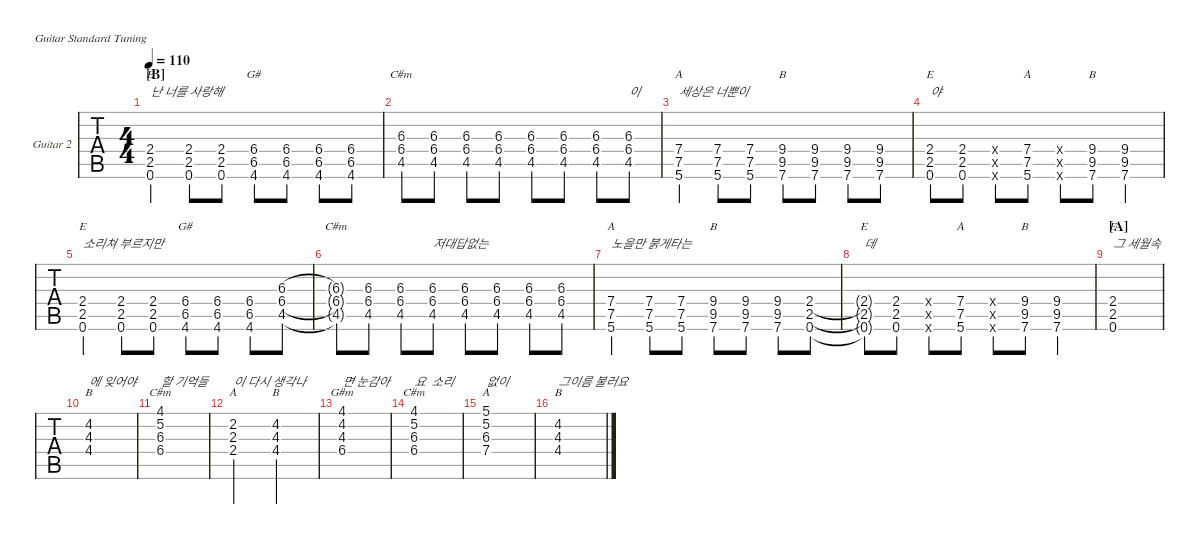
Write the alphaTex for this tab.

\defaultSystemsLayout 4
\hideDynamics
\bracketExtendMode nobrackets
\firstSystemTrackNameOrientation horizontal
\track ("Guitar 3" "Guitar 2") {defaultSystemsLayout 4 instrument distortionguitar}
\staff {tabs}
\tuning (E4 B3 G3 D3 A2 E2)
\chord ("C#m" x x 6 6 4 x) {firstfret 4 showdiagram false showfingering false}
\chord ("A" x x x 7 7 5) {firstfret 5 showdiagram false showfingering false}
\chord ("B" x x x 9 9 7) {firstfret 7 showdiagram false showfingering false}
\chord ("E" x x x 2 2 0) {showdiagram false showfingering false barre 2}
\chord ("G#" x x x 6 6 4) {firstfret 4 showdiagram false showfingering false}
\chord ("B" x 4 4 4 x x) {showdiagram false showfingering false barre (4 4)}
\chord ("C#m" 4 5 6 6 x x) {firstfret 4 showdiagram false showfingering false}
\chord ("A" x 2 2 2 x x) {showdiagram false showfingering false barre (2 2)}
\chord ("G#m" 4 4 4 6 x x) {firstfret 4 showdiagram false showfingering false barre (4 4)}
\chord ("A" 5 5 6 7 x x) {firstfret 5 showdiagram false showfingering false barre 5}
\ts (4 4)
\section ("B" "")
\tempo 110
\clef g2
\ks c
(2.4 2.5 0.6).4{ch "E" txt "난 너를 사랑해" dy mf} (2.4 0.6 2.5).8 (2.4 2.5 0.6).8 (4.6{acc #} 6.5{acc #} 6.4{acc #}).8{ch "G#"} (4.6{acc #} 6.5{acc #} 6.4{acc #}).8 (4.6{acc #} 6.5{acc #} 6.4{acc #}).8 (4.6{acc #} 6.5{acc #} 6.4{acc #}).8 |
(6.4{acc #} 4.5{acc #} 6.3{acc #}).8{ch "C#m"} (6.4{acc #} 4.5{acc #} 6.3{acc #}).8 (6.4{acc #} 4.5{acc #} 6.3{acc #}).8 (6.4{acc #} 4.5{acc #} 6.3{acc #}).8 (6.4{acc #} 4.5{acc #} 6.3{acc #}).8 (6.4{acc #} 4.5{acc #} 6.3{acc #}).8 (6.4{acc #} 4.5{acc #} 6.3{acc #}).8 (6.4{acc #} 4.5{acc #} 6.3{acc #}).8{txt "이"} |
(7.4 5.6 7.5).4{ch "A" txt "세상은 너뿐이"} (7.4 7.5 5.6).8 (7.4 7.5 5.6).8 (9.4 9.5{acc #} 7.6).8{ch "B"} (9.4 9.5{acc #} 7.6).8 (9.4 9.5{acc #} 7.6).8 (9.4 9.5{acc #} 7.6).8 |
(2.4 2.5 0.6).8{ch "E" txt "야"} (2.4 2.5 0.6).8 (0.4{x} 0.5{x} 0.6{x}).8 (7.4 5.6 7.5).8{ch "A"} (0.4{x} 0.5{x} 0.6{x}).8 (9.4 9.5{acc #} 7.6).8{ch "B"} (9.4{st} 9.5{st acc #} 7.6{st}).4 |
(2.4 2.5 0.6).4{ch "E" txt "소리쳐 부르지만"} (0.6 2.5 2.4).8 (2.4 2.5 0.6).8 (4.6{acc #} 6.5{acc #} 6.4{acc #}).8{ch "G#"} (6.4{acc #} 6.5{acc #} 4.6{acc #}).8 (4.6{acc #} 6.5{acc #} 6.4{acc #}).8 (4.5{acc #} 6.4{acc #} 6.3{acc #}).8 |
(6.3{t acc #} 6.4{t acc #} 4.5{t acc #}).8{ch "C#m"} (4.5{acc #} 6.4{acc #} 6.3{acc #}).8 (4.5{acc #} 6.4{acc #} 6.3{acc #}).8 (4.5{acc #} 6.4{acc #} 6.3{acc #}).8{txt "저대답없는"} (4.5{acc #} 6.4{acc #} 6.3{acc #}).8 (4.5{acc #} 6.4{acc #} 6.3{acc #}).8 (4.5{acc #} 6.4{acc #} 6.3{acc #}).8 (4.5{acc #} 6.4{acc #} 6.3{acc #}).8 |
(5.6 7.5 7.4).4{ch "A" txt "노을만 붉게타는"} (7.4 7.5 5.6).8 (7.4 7.5 5.6).8 (7.6 9.5{acc #} 9.4).8{ch "B"} (7.6 9.5{acc #} 9.4).8 (7.6 9.5{acc #} 9.4).8 (2.4 2.5 0.6).8 |
(0.6{t} 2.5{t} 2.4{t}).8{ch "E" txt "데"} (2.4 2.5 0.6).8 (0.6{x} 0.5{x} 0.4{x}).8 (7.4 7.5 5.6).8{ch "A"} (0.6{x} 0.5{x} 0.4{x}).8 (9.4 9.5{acc #} 7.6).8{ch "B"} (7.6{st} 9.5{st acc #} 9.4{st}).4 |
\section ("A" "")
(0.6 2.5 2.4).1{ch "E" txt "그 세월속" instrument electricguitarclean} |
(4.2{acc #} 4.3 4.4{acc #}).1{ch "B" txt "에 잊어야"} |
(4.1{acc #} 5.2 6.3{acc #} 6.4{acc #}).1{ch "C#m" txt "할 기억들"} |
(2.2{acc #} 2.3 2.4).2{ch "A" txt "이 다시 생각나"} (4.4{acc #} 4.3 4.2{acc #}).2{ch "B"} |
(4.1{acc #} 4.2{acc #} 4.3 6.4{acc #}).1{ch "G#m" txt "면 눈감아"} |
(4.1{acc #} 5.2 6.3{acc #} 6.4{acc #}).1{ch "C#m" txt "요  소리"} |
(5.1 5.2 6.3{acc #} 7.4).1{ch "A" txt "없이"} |
(4.4{acc #} 4.3 4.2{acc #}).1{ch "B" txt "그이름 불러요"}
